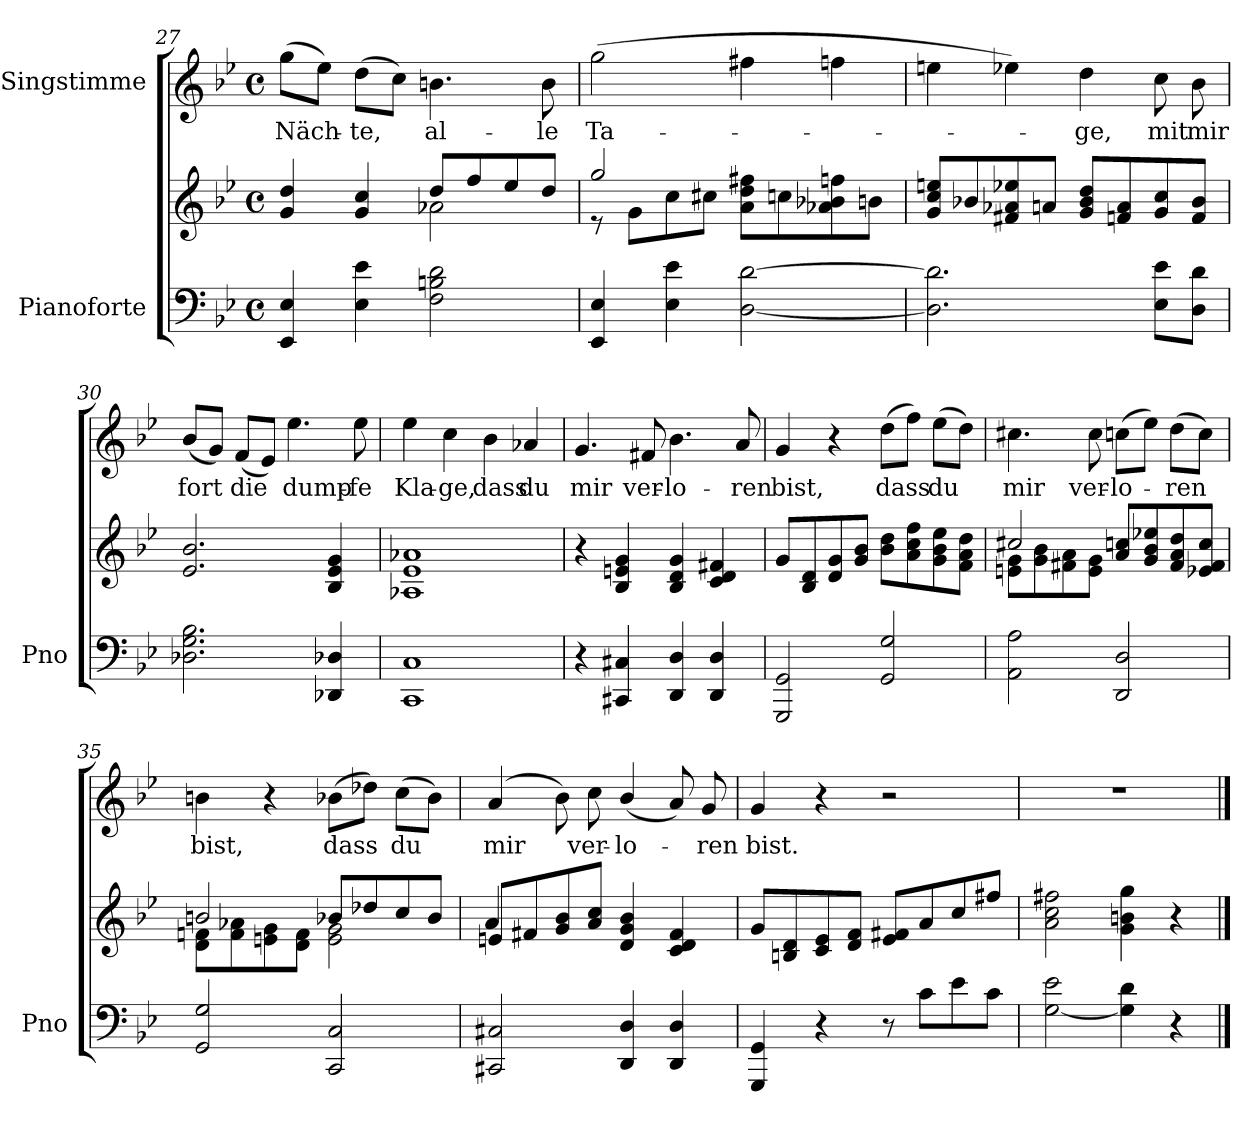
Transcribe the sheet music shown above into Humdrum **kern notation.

**kern	**kern	**kern	**text
*part2	*part2	*part1	*part1
*staff3	*staff2	*staff1	*staff1
*I"Pianoforte	*	*I"Singstimme	*
*I'Pno	*	*	*
*clefF4	*clefG2	*clefG2	*
*k[b-e-]	*k[b-e-]	*k[b-e-]	*
*M4/4	*M4/4	*M4/4	*
*met(c)	*met(c)	*met(c)	*
=27	=27	=27	=27
*	*^	*	*
!	!	!	!	!LO:LY:b
4EE-/ 4E-/	4g/ 4dd/	2ryy	(8gg\L	Näch-
.	.	.	8ee-\J)	.
!	!	!	!	!LO:LY:b
4E-\ 4e-\	4g/ 4cc/	.	(8dd\L	-te,
.	.	.	8cc\J)	.
!	!	!	!	!LO:LY:b
2F\ 2Bn\ 2d\	8dd/L	2a-X\	4.bn\	al-
.	8ff/	.	.	.
.	8ee-/	.	.	.
!	!	!	!	!LO:LY:b
.	8dd/J	.	8b\	-le
=28	=28	=28	=28	=28
!	!	!	!	!LO:LY:b
4EE-/ 4E-/	2gg/	8r	(2gg\	Ta-
.	.	8g\L	.	.
4E-\ 4e-\	.	8cc\	.	.
.	.	8cc#X\J	.	.
[2D\ [2d\	2rddyy	8a\ 8dd\ 8ff#X\L	4ff#X\	.
.	.	8ccn\	.	.
.	.	8a-X\ 8b-X\ 8ffn\	4ffn\	.
.	.	8bn\J	.	.
*	*v	*v	*	*
!!LO:LB:g=z
=29	=29	=29	=29
2.D\] 2.d\]	8g/ 8cc/ 8een/L	4een\	.
.	8b-X/	.	.
.	8f#X/ 8a-X/ 8ee-X/	4ee-X\)	.
.	8an/J	.	.
!	!	!	!LO:LY:b
.	8g/ 8b-/ 8dd/L	4dd\	-ge,
.	8fn/ 8a/	.	.
!	!	!	!LO:LY:b
8E-\ 8e-\L	8g/ 8cc/	8cc\	mit
!	!	!	!LO:LY:b
8D\ 8d\J	8f/ 8b-/J	8b-\	mir
=30	=30	=30	=30
!	!	!	!LO:LY:b
2.D-X\ 2.G\ 2.B-\	2.e-/ 2.b-/	(8b-/L	fort
.	.	8g/J)	.
!	!	!	!LO:LY:b
.	.	(8f/L	die
.	.	8e-/J)	.
!	!	!	!LO:LY:b
.	.	4.ee-\	dump-
4DD-X/ 4D-X/	4B-/ 4e-/ 4g/	.	.
!	!	!	!LO:LY:b
.	.	8ee-\	-fe
=31	=31	=31	=31
!	!	!	!LO:LY:b
1CC 1C	1A-X 1e- 1a-X	4ee-\	Kla-
!	!	!	!LO:LY:b
.	.	4cc\	-ge,
!	!	!	!LO:LY:b
.	.	4b-\	dass
!	!	!	!LO:LY:b
.	.	4a-X/	du
=32	=32	=32	=32
!	!	!	!LO:LY:b
4r	4r	4.g/	mir
4CC#X/ 4C#X/	4B-/ 4en/ 4g/	.	.
!	!	!	!LO:LY:b
.	.	8f#X/	ver-
!	!	!	!LO:LY:b
4DD/ 4D/	4B-/ 4d/ 4g/	4.b-\	-lo-
4DD/ 4D/	4c/ 4d/ 4f#X/	.	.
!	!	!	!LO:LY:b
.	.	8a/	-ren
=33	=33	=33	=33
!	!	!	!LO:LY:b
2GGG/ 2GG/	8g/L	4g/	bist,
.	8B-/ 8d/	.	.
.	8d/ 8g/	4r	.
.	8g/ 8b-/J	.	.
!	!	!	!LO:LY:b
2GG/ 2G/	8b-\ 8dd\L	(8dd\L	dass
.	8a\ 8cc\ 8ff\	8ff\J)	.
!	!	!	!LO:LY:b
.	8g\ 8b-\ 8ee-\	(8ee-\L	du
.	8f\ 8a\ 8dd\J	8dd\J)	.
!!LO:LB:g=z
=34	=34	=34	=34
*	*^	*	*
!	!	!	!	!LO:LY:b
2AA\ 2A\	2cc#X/	8en\ 8g\L	4.cc#X\	mir
.	.	8g\ 8b-\	.	.
.	.	8f#X\ 8a\	.	.
!	!	!	!	!LO:LY:b
.	.	8e\ 8g\J	8cc#\	ver-
!	!	!	!	!LO:LY:b
2DD/ 2D/	8a/ 8ccn/L	2ryy	(8ccn\L	-lo-
.	8g/ 8b-/ 8ee-X/	.	8ee-\J)	.
!	!	!	!	!LO:LY:b
.	8f#/ 8a/ 8dd/	.	(8dd\L	-ren
.	8e-X/ 8f#/ 8cc/J	.	8cc\J)	.
=35	=35	=35	=35	=35
!	!	!	!	!LO:LY:b
2GG/ 2G/	2bn/	8d\ 8fn\L	4bn\	bist,
.	.	8f\ 8a-X\	.	.
.	.	8en\ 8g\	4r	.
.	.	8d\ 8f\J	.	.
!	!	!	!	!LO:LY:b
2CC/ 2C/	8b-X/L	2e\ 2g\	(8b-X\L	dass
.	8dd-X/	.	8dd-X\J)	.
!	!	!	!	!LO:LY:b
.	8cc/	.	(8cc\L	du
.	8b-/J	.	8b-\J)	.
=36	=36	=36	=36	=36
!	!	!	!	!LO:LY:b
2CC#X/ 2C#X/	8en/L	4a/	(4a/	mir
.	8f#X/	.	.	.
.	8g/ 8b-/	4rDyy	8b-\)	.
!	!	!	!	!LO:LY:b
.	8a/ 8cc/J	.	8cc\	ver-
!	!	!	!	!LO:LY:b
4DD/ 4D/	4d/ 4g/ 4b-/	2rDyy	(4b-/	-lo-
4DD/ 4D/	4c/ 4d/ 4f#/	.	8a/)	.
!	!	!	!	!LO:LY:b
.	.	.	8g/	-ren
*	*v	*v	*	*
=37	=37	=37	=37
!	!	!	!LO:LY:b
4GGG/ 4GG/	8g/L	4g/	bist.
.	8Bn/ 8d/	.	.
4r	8c/ 8e-/	4r	.
.	8d/ 8f/J	.	.
8r	8e-/ 8f#X/L	2r	.
8c\L	8a/	.	.
8e-\	8cc/	.	.
8c\J	8ff#X/J	.	.
=38	=38	=38	=38
[2G\ 2e-\	2a\ 2cc\ 2ff#X\	1r	.
4G\] 4d\	4g\ 4bn\ 4gg\	.	.
4r	4r	.	.
==	==	==	==
*-	*-	*-	*-
